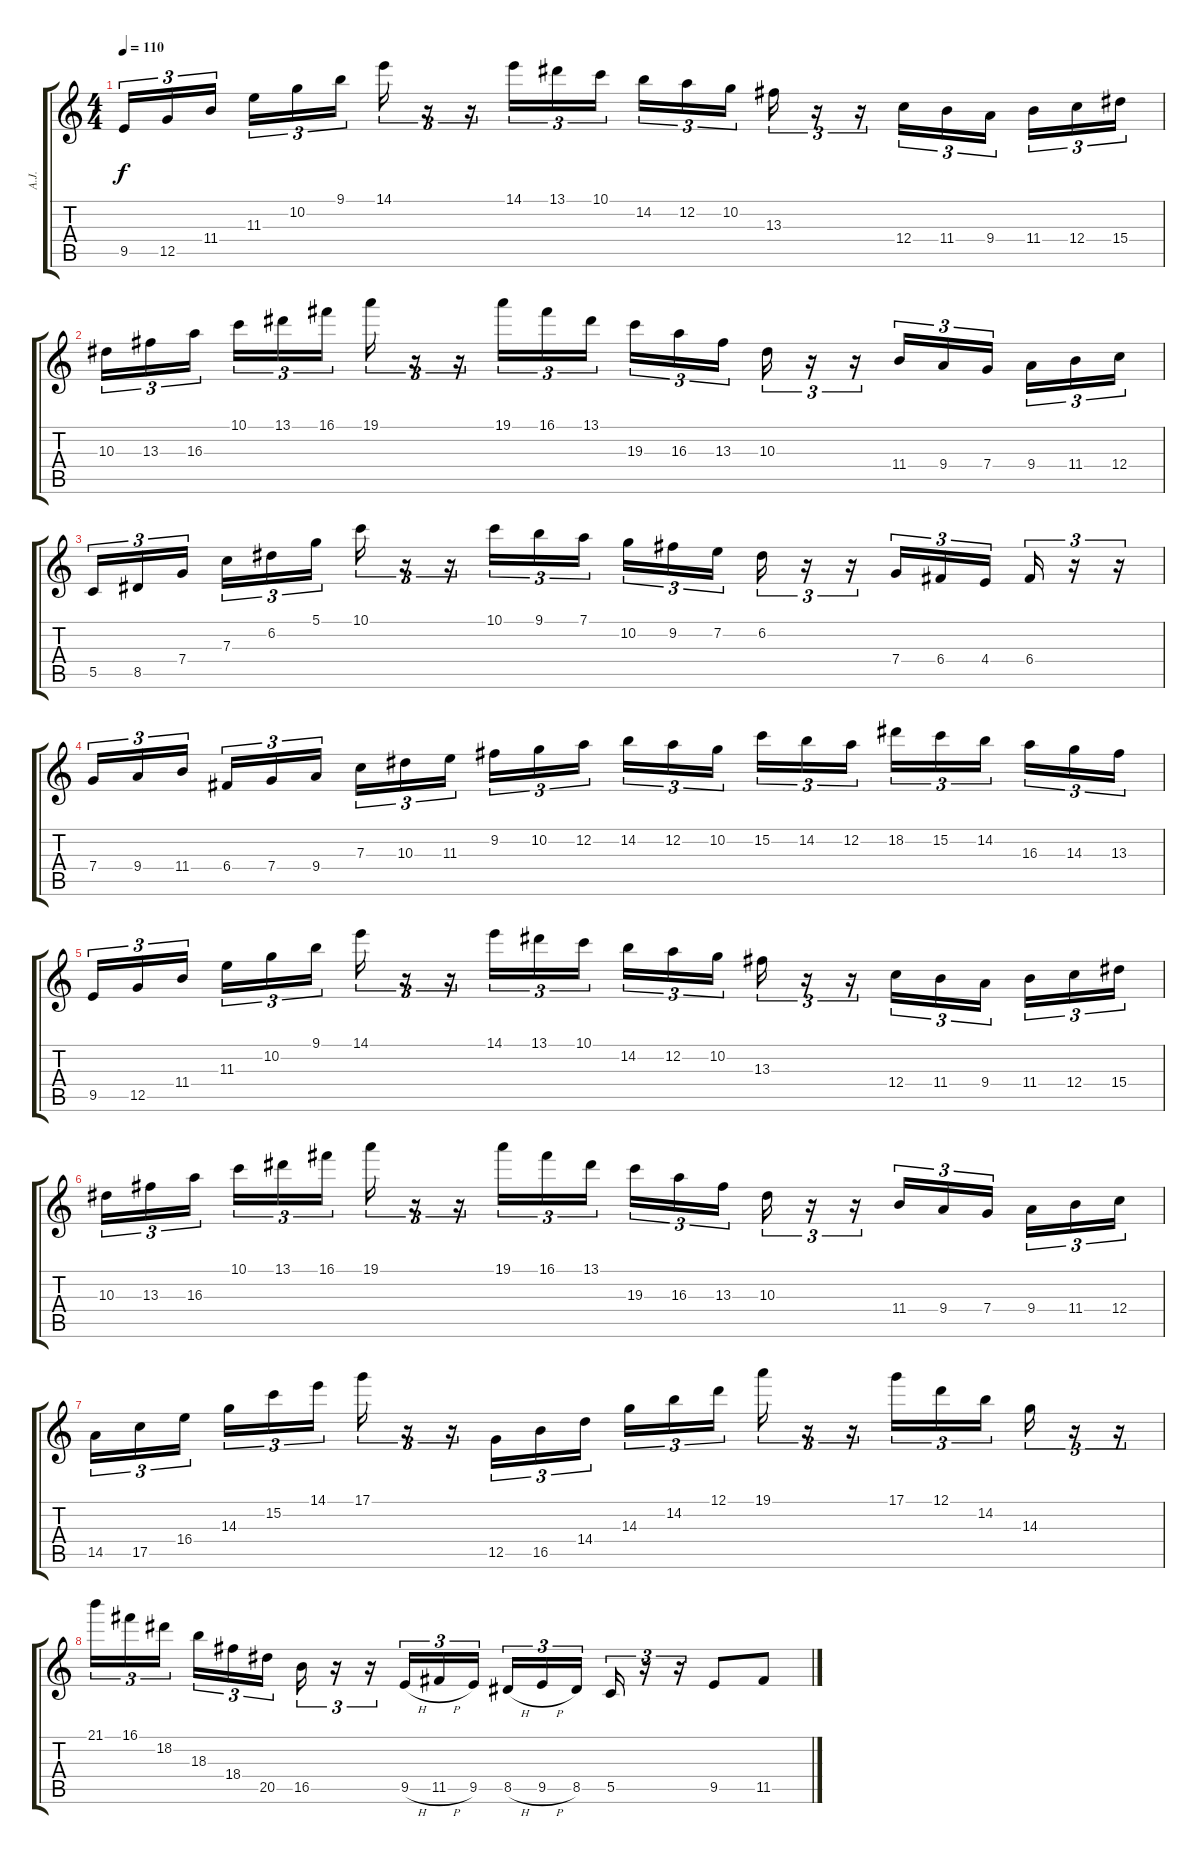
\track ("A.J." "A.J.") {instrument overdrivenguitar}
\staff {score tabs}
\tuning (D4 A3 F3 C3 G2 C2) {hide}
\ts (4 4)
\tempo 110
\clef g2
\ks c
9.5.16{tu (3 2) dy f balance 8 instrument overdrivenguitar} 12.5.16{tu (3 2)} 11.4.16{tu (3 2) beam splitsecondary} 11.3.16{tu (3 2)} 10.2.16{tu (3 2)} 9.1.16{tu (3 2)} 14.1.16{tu (3 2)} r.16{tu (3 2)} r.16{tu (3 2)} 14.1.16{tu (3 2)} 13.1.16{tu (3 2)} 10.1.16{tu (3 2)} 14.2.16{tu (3 2)} 12.2.16{tu (3 2)} 10.2.16{tu (3 2) beam splitsecondary} 13.3.16{tu (3 2)} r.16{tu (3 2)} r.16{tu (3 2)} 12.4.16{tu (3 2)} 11.4.16{tu (3 2)} 9.4.16{tu (3 2) beam splitsecondary} 11.4.16{tu (3 2)} 12.4.16{tu (3 2)} 15.4.16{tu (3 2)} |
10.3.16{tu (3 2)} 13.3.16{tu (3 2)} 16.3.16{tu (3 2) beam splitsecondary} 10.1.16{tu (3 2)} 13.1.16{tu (3 2)} 16.1.16{tu (3 2)} 19.1.16{tu (3 2)} r.16{tu (3 2)} r.16{tu (3 2)} 19.1.16{tu (3 2)} 16.1.16{tu (3 2)} 13.1.16{tu (3 2)} 19.3.16{tu (3 2)} 16.3.16{tu (3 2)} 13.3.16{tu (3 2) beam splitsecondary} 10.3.16{tu (3 2)} r.16{tu (3 2)} r.16{tu (3 2)} 11.4.16{tu (3 2)} 9.4.16{tu (3 2)} 7.4.16{tu (3 2) beam splitsecondary} 9.4.16{tu (3 2)} 11.4.16{tu (3 2)} 12.4.16{tu (3 2)} |
5.5.16{tu (3 2)} 8.5.16{tu (3 2)} 7.4.16{tu (3 2) beam splitsecondary} 7.3.16{tu (3 2)} 6.2.16{tu (3 2)} 5.1.16{tu (3 2)} 10.1.16{tu (3 2)} r.16{tu (3 2)} r.16{tu (3 2)} 10.1.16{tu (3 2)} 9.1.16{tu (3 2)} 7.1.16{tu (3 2)} 10.2.16{tu (3 2)} 9.2.16{tu (3 2)} 7.2.16{tu (3 2) beam splitsecondary} 6.2.16{tu (3 2)} r.16{tu (3 2)} r.16{tu (3 2)} 7.4.16{tu (3 2)} 6.4.16{tu (3 2)} 4.4.16{tu (3 2) beam splitsecondary} 6.4.16{tu (3 2)} r.16{tu (3 2)} r.16{tu (3 2)} |
7.4.16{tu (3 2) balance 16} 9.4.16{tu (3 2)} 11.4.16{tu (3 2) beam splitsecondary} 6.4.16{tu (3 2)} 7.4.16{tu (3 2)} 9.4.16{tu (3 2)} 7.3.16{tu (3 2)} 10.3.16{tu (3 2)} 11.3.16{tu (3 2) beam splitsecondary} 9.2.16{tu (3 2)} 10.2.16{tu (3 2)} 12.2.16{tu (3 2)} 14.2.16{tu (3 2)} 12.2.16{tu (3 2)} 10.2.16{tu (3 2) beam splitsecondary} 15.2.16{tu (3 2)} 14.2.16{tu (3 2)} 12.2.16{tu (3 2)} 18.2.16{tu (3 2)} 15.2.16{tu (3 2)} 14.2.16{tu (3 2) beam splitsecondary} 16.3.16{tu (3 2)} 14.3.16{tu (3 2)} 13.3.16{tu (3 2)} |
9.5.16{tu (3 2) balance 8} 12.5.16{tu (3 2)} 11.4.16{tu (3 2) beam splitsecondary} 11.3.16{tu (3 2)} 10.2.16{tu (3 2)} 9.1.16{tu (3 2)} 14.1.16{tu (3 2)} r.16{tu (3 2)} r.16{tu (3 2)} 14.1.16{tu (3 2)} 13.1.16{tu (3 2)} 10.1.16{tu (3 2)} 14.2.16{tu (3 2)} 12.2.16{tu (3 2)} 10.2.16{tu (3 2) beam splitsecondary} 13.3.16{tu (3 2)} r.16{tu (3 2)} r.16{tu (3 2)} 12.4.16{tu (3 2)} 11.4.16{tu (3 2)} 9.4.16{tu (3 2) beam splitsecondary} 11.4.16{tu (3 2)} 12.4.16{tu (3 2)} 15.4.16{tu (3 2)} |
10.3.16{tu (3 2)} 13.3.16{tu (3 2)} 16.3.16{tu (3 2) beam splitsecondary} 10.1.16{tu (3 2)} 13.1.16{tu (3 2)} 16.1.16{tu (3 2)} 19.1.16{tu (3 2)} r.16{tu (3 2)} r.16{tu (3 2)} 19.1.16{tu (3 2)} 16.1.16{tu (3 2)} 13.1.16{tu (3 2)} 19.3.16{tu (3 2)} 16.3.16{tu (3 2)} 13.3.16{tu (3 2) beam splitsecondary} 10.3.16{tu (3 2)} r.16{tu (3 2)} r.16{tu (3 2)} 11.4.16{tu (3 2)} 9.4.16{tu (3 2)} 7.4.16{tu (3 2) beam splitsecondary} 9.4.16{tu (3 2)} 11.4.16{tu (3 2)} 12.4.16{tu (3 2)} |
14.5.16{tu (3 2)} 17.5.16{tu (3 2)} 16.4.16{tu (3 2) beam splitsecondary} 14.3.16{tu (3 2)} 15.2.16{tu (3 2)} 14.1.16{tu (3 2)} 17.1.16{tu (3 2)} r.16{tu (3 2)} r.16{tu (3 2)} 12.5.16{tu (3 2)} 16.5.16{tu (3 2)} 14.4.16{tu (3 2)} 14.3.16{tu (3 2)} 14.2.16{tu (3 2)} 12.1.16{tu (3 2) beam splitsecondary} 19.1.16{tu (3 2)} r.16{tu (3 2)} r.16{tu (3 2)} 17.1.16{tu (3 2)} 12.1.16{tu (3 2)} 14.2.16{tu (3 2) beam splitsecondary} 14.3.16{tu (3 2)} r.16{tu (3 2)} r.16{tu (3 2)} |
21.1.16{tu (3 2)} 16.1.16{tu (3 2)} 18.2.16{tu (3 2) beam splitsecondary} 18.3.16{tu (3 2)} 18.4.16{tu (3 2)} 20.5.16{tu (3 2)} 16.5.16{tu (3 2)} r.16{tu (3 2)} r.16{tu (3 2)} 9.5{h}.16{tu (3 2) balance 16} 11.5{h}.16{tu (3 2)} 9.5.16{tu (3 2)} 8.5{h}.16{tu (3 2)} 9.5{h}.16{tu (3 2)} 8.5.16{tu (3 2) beam splitsecondary} 5.5.16{tu (3 2)} r.16{tu (3 2)} r.16{tu (3 2)} 9.5.8 11.5.8
